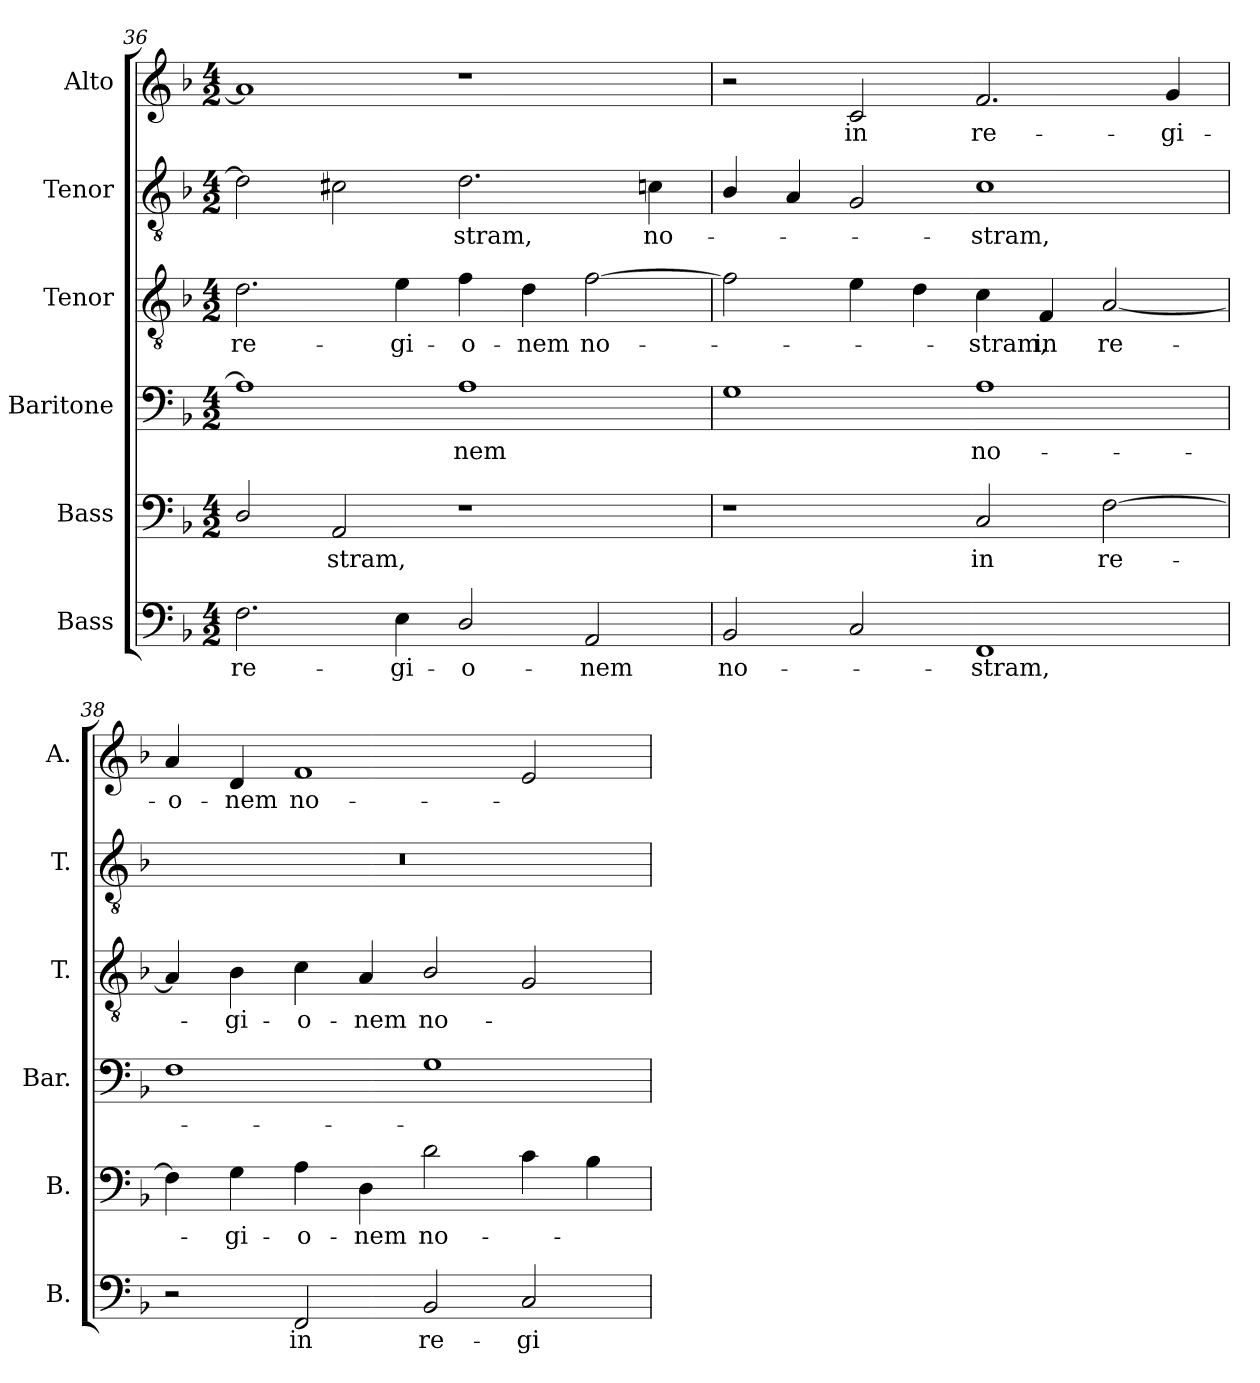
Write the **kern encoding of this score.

**kern	**text	**kern	**text	**kern	**text	**kern	**text	**kern	**text	**kern	**text
*part6	*part6	*part5	*part5	*part4	*part4	*part3	*part3	*part2	*part2	*part1	*part1
*staff6	*staff6	*staff5	*staff5	*staff4	*staff4	*staff3	*staff3	*staff2	*staff2	*staff1	*staff1
*I"Bass	*	*I"Bass	*	*I"Baritone	*	*I"Tenor	*	*I"Tenor	*	*I"Alto	*
*I'B.	*	*I'B.	*	*I'Bar.	*	*I'T.	*	*I'T.	*	*I'A.	*
*clefF4	*	*clefF4	*	*clefF4	*	*clefGv2	*	*clefGv2	*	*clefG2	*
*	*	*	*	*	*	*ITrd7c12	*	*ITrd7c12	*	*	*
*k[b-]	*	*k[b-]	*	*k[b-]	*	*k[b-]	*	*k[b-]	*	*k[b-]	*
*F:	*	*F:	*	*F:	*	*F:	*	*F:	*	*F:	*
*M4/2	*	*M4/2	*	*M4/2	*	*M4/2	*	*M4/2	*	*M4/2	*
=36	=36	=36	=36	=36	=36	=36	=36	=36	=36	=36	=36
!	!LO:LY:b:color=#000000	!	!	!	!	!	!	!	!	!	!
!	!	!	!	!	!	!	!LO:LY:b:color=#000000	!	!	!	!
2.Fi\	re-	2Di/	.	1Ai]	.	2.Di\	re-	2Di\]	.	1ai]	.
!	!	!	!LO:LY:b:color=#000000	!	!	!	!	!	!	!	!
.	.	2AAi/	-stram,	.	.	.	.	2C#Xi\	.	.	.
!	!LO:LY:b:color=#000000	!	!	!	!	!	!	!	!	!	!
!	!	!	!	!	!	!	!LO:LY:b:color=#000000	!	!	!	!
4Ei\	-gi-	.	.	.	.	4Ei\	-gi-	.	.	.	.
!	!LO:LY:b:color=#000000	!	!	!	!	!	!	!	!	!	!
!	!	!	!	!	!LO:LY:b:color=#000000	!	!	!	!	!	!
!	!	!	!	!	!	!	!LO:LY:b:color=#000000	!	!	!	!
!	!	!	!	!	!	!	!	!	!LO:LY:b:color=#000000	!	!
2Di/	-o-	1r	.	1Ai	-nem	4Fi\	-o-	2.Di\	-stram,	1r	.
!	!	!	!	!	!	!	!LO:LY:b:color=#000000	!	!	!	!
.	.	.	.	.	.	4Di\	-nem	.	.	.	.
!	!LO:LY:b:color=#000000	!	!	!	!	!	!	!	!	!	!
!	!	!	!	!	!	!	!LO:LY:b:color=#000000	!	!	!	!
2AAi/	-nem	.	.	.	.	[2Fi\	no-	.	.	.	.
!	!	!	!	!	!	!	!	!	!LO:LY:b:color=#000000	!	!
.	.	.	.	.	.	.	.	4Cni\	no-	.	.
=37	=37	=37	=37	=37	=37	=37	=37	=37	=37	=37	=37
!	!LO:LY:b:color=#000000	!	!	!	!	!	!	!	!	!	!
2BB-i/	no-	1r	.	1Gi	.	2Fi\]	.	4BB-i/	.	2r	.
.	.	.	.	.	.	.	.	4AAi/	.	.	.
!	!	!	!	!	!	!	!	!	!	!	!LO:LY:b:color=#000000
2Ci/	.	.	.	.	.	4Ei\	.	2GGi/	.	2ci/	in
.	.	.	.	.	.	4Di\	.	.	.	.	.
!	!LO:LY:b:color=#000000	!	!	!	!	!	!	!	!	!	!
!	!	!	!LO:LY:b:color=#000000	!	!	!	!	!	!	!	!
!	!	!	!	!	!LO:LY:b:color=#000000	!	!	!	!	!	!
!	!	!	!	!	!	!	!LO:LY:b:color=#000000	!	!	!	!
!	!	!	!	!	!	!	!	!	!LO:LY:b:color=#000000	!	!
!	!	!	!	!	!	!	!	!	!	!	!LO:LY:b:color=#000000
1FFi	-stram,	2Ci/	in	1Ai	no-	4Ci\	-stram,	1Ci	-stram,	2.fi/	re-
!	!	!	!	!	!	!	!LO:LY:b:color=#000000	!	!	!	!
.	.	.	.	.	.	4FFi/	in	.	.	.	.
!	!	!	!LO:LY:b:color=#000000	!	!	!	!	!	!	!	!
!	!	!	!	!	!	!	!LO:LY:b:color=#000000	!	!	!	!
.	.	[2Fi\	re-	.	.	[2AAi/	re-	.	.	.	.
!	!	!	!	!	!	!	!	!	!	!	!LO:LY:b:color=#000000
.	.	.	.	.	.	.	.	.	.	4gi/	-gi-
=38	=38	=38	=38	=38	=38	=38	=38	=38	=38	=38	=38
!	!	!	!	!	!	!	!	!LO:N:vis=1	!	!	!
!	!	!	!	!	!	!	!	!	!	!	!LO:LY:b:color=#000000
2r	.	4Fi\]	.	1Fi	.	4AAi/]	.	0r	.	4ai/	-o-
!	!	!	!LO:LY:b:color=#000000	!	!	!	!	!	!	!	!
!	!	!	!	!	!	!	!LO:LY:b:color=#000000	!	!	!	!
!	!	!	!	!	!	!	!	!	!	!	!LO:LY:b:color=#000000
.	.	4Gi\	-gi-	.	.	4BB-i\	-gi-	.	.	4di/	-nem
!	!LO:LY:b:color=#000000	!	!	!	!	!	!	!	!	!	!
!	!	!	!LO:LY:b:color=#000000	!	!	!	!	!	!	!	!
!	!	!	!	!	!	!	!LO:LY:b:color=#000000	!	!	!	!
!	!	!	!	!	!	!	!	!	!	!	!LO:LY:b:color=#000000
2FFi/	in	4Ai\	-o-	.	.	4Ci\	-o-	.	.	1fi	no-
!	!	!	!LO:LY:b:color=#000000	!	!	!	!	!	!	!	!
!	!	!	!	!	!	!	!LO:LY:b:color=#000000	!	!	!	!
.	.	4Di\	-nem	.	.	4AAi/	-nem	.	.	.	.
!	!LO:LY:b:color=#000000	!	!	!	!	!	!	!	!	!	!
!	!	!	!LO:LY:b:color=#000000	!	!	!	!	!	!	!	!
!	!	!	!	!	!	!	!LO:LY:b:color=#000000	!	!	!	!
2BB-i/	re-	2di\	no-	1Gi	.	2BB-i/	no-	.	.	.	.
!	!LO:LY:b:color=#000000	!	!	!	!	!	!	!	!	!	!
2Ci/	-gi-	4ci\	.	.	.	2GGi/	.	.	.	2ei/	.
.	.	4B-i\	.	.	.	.	.	.	.	.	.
=	=	=	=	=	=	=	=	=	=	=	=
*-	*-	*-	*-	*-	*-	*-	*-	*-	*-	*-	*-
